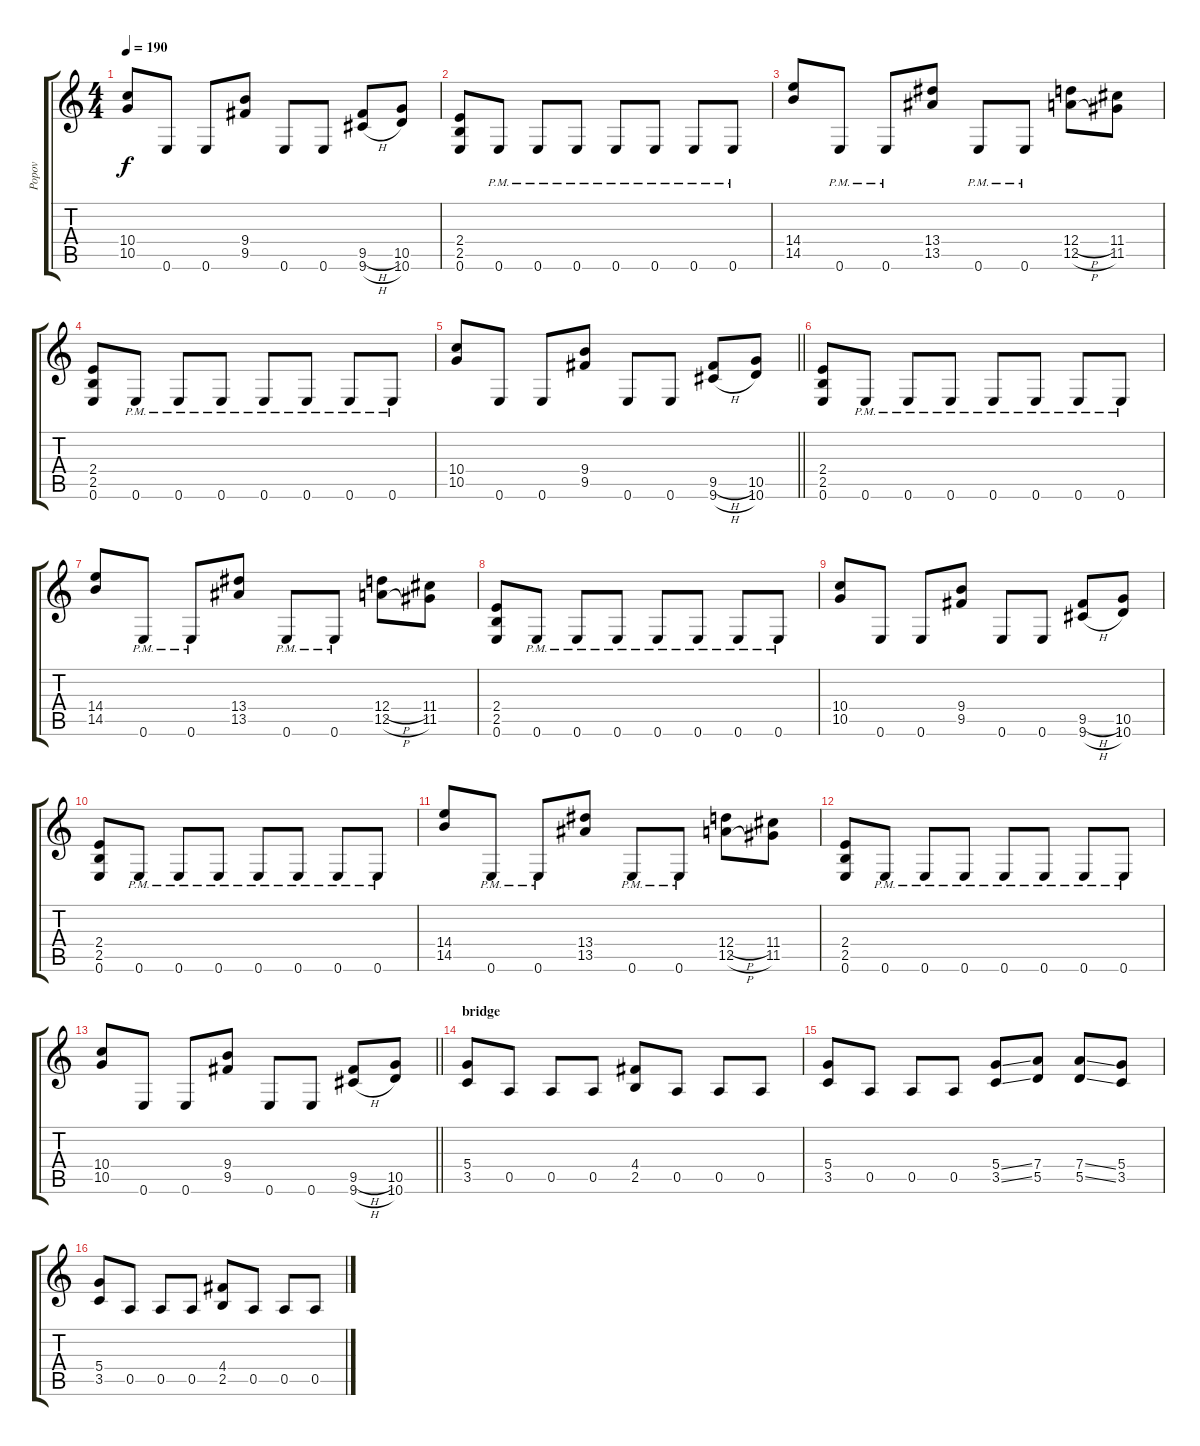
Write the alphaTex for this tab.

\track ("Popov" "Popov") {instrument distortionguitar}
\staff {score tabs}
\tuning (E4 B3 G3 D3 A2 E2) {hide}
\ts (4 4)
\tempo 190
\clef g2
\ks c
(10.4 10.5).8{dy f} 0.6.8 0.6.8 (9.4 9.5).8 0.6.8 0.6.8 (9.5{h} 9.6{h}).8 (10.5 10.6).8 |
(2.4 2.5 0.6).8 0.6{pm}.8 0.6{pm}.8 0.6{pm}.8 0.6{pm}.8 0.6{pm}.8 0.6{pm}.8 0.6{pm}.8 |
(14.4 14.5).8 0.6{pm}.8 0.6{pm}.8 (13.4 13.5).8 0.6{pm}.8 0.6{pm}.8 (12.4{h} 12.5{h}).8 (11.4 11.5).8 |
(2.4 2.5 0.6).8 0.6{pm}.8 0.6{pm}.8 0.6{pm}.8 0.6{pm}.8 0.6{pm}.8 0.6{pm}.8 0.6{pm}.8 |
\barLineRight lightlight
(10.4 10.5).8 0.6.8 0.6.8 (9.4 9.5).8 0.6.8 0.6.8 (9.5{h} 9.6{h}).8 (10.5 10.6).8 |
(2.4 2.5 0.6).8 0.6{pm}.8 0.6{pm}.8 0.6{pm}.8 0.6{pm}.8 0.6{pm}.8 0.6{pm}.8 0.6{pm}.8 |
(14.4 14.5).8 0.6{pm}.8 0.6{pm}.8 (13.4 13.5).8 0.6{pm}.8 0.6{pm}.8 (12.4{h} 12.5{h}).8 (11.4 11.5).8 |
(2.4 2.5 0.6).8 0.6{pm}.8 0.6{pm}.8 0.6{pm}.8 0.6{pm}.8 0.6{pm}.8 0.6{pm}.8 0.6{pm}.8 |
(10.4 10.5).8 0.6.8 0.6.8 (9.4 9.5).8 0.6.8 0.6.8 (9.5{h} 9.6{h}).8 (10.5 10.6).8 |
(2.4 2.5 0.6).8 0.6{pm}.8 0.6{pm}.8 0.6{pm}.8 0.6{pm}.8 0.6{pm}.8 0.6{pm}.8 0.6{pm}.8 |
(14.4 14.5).8 0.6{pm}.8 0.6{pm}.8 (13.4 13.5).8 0.6{pm}.8 0.6{pm}.8 (12.4{h} 12.5{h}).8 (11.4 11.5).8 |
(2.4 2.5 0.6).8 0.6{pm}.8 0.6{pm}.8 0.6{pm}.8 0.6{pm}.8 0.6{pm}.8 0.6{pm}.8 0.6{pm}.8 |
\barLineRight lightlight
(10.4 10.5).8 0.6.8 0.6.8 (9.4 9.5).8 0.6.8 0.6.8 (9.5{h} 9.6{h}).8 (10.5 10.6).8 |
\section ("" "bridge")
(5.4 3.5).8 0.5.8 0.5.8 0.5.8 (4.4 2.5).8 0.5.8 0.5.8 0.5.8 |
(5.4 3.5).8 0.5.8 0.5.8 0.5.8 (5.4{ss} 3.5{ss}).8 (7.4 5.5).8 (7.4{ss} 5.5{ss}).8 (5.4 3.5).8 |
(5.4 3.5).8 0.5.8 0.5.8 0.5.8 (4.4 2.5).8 0.5.8 0.5.8 0.5.8
